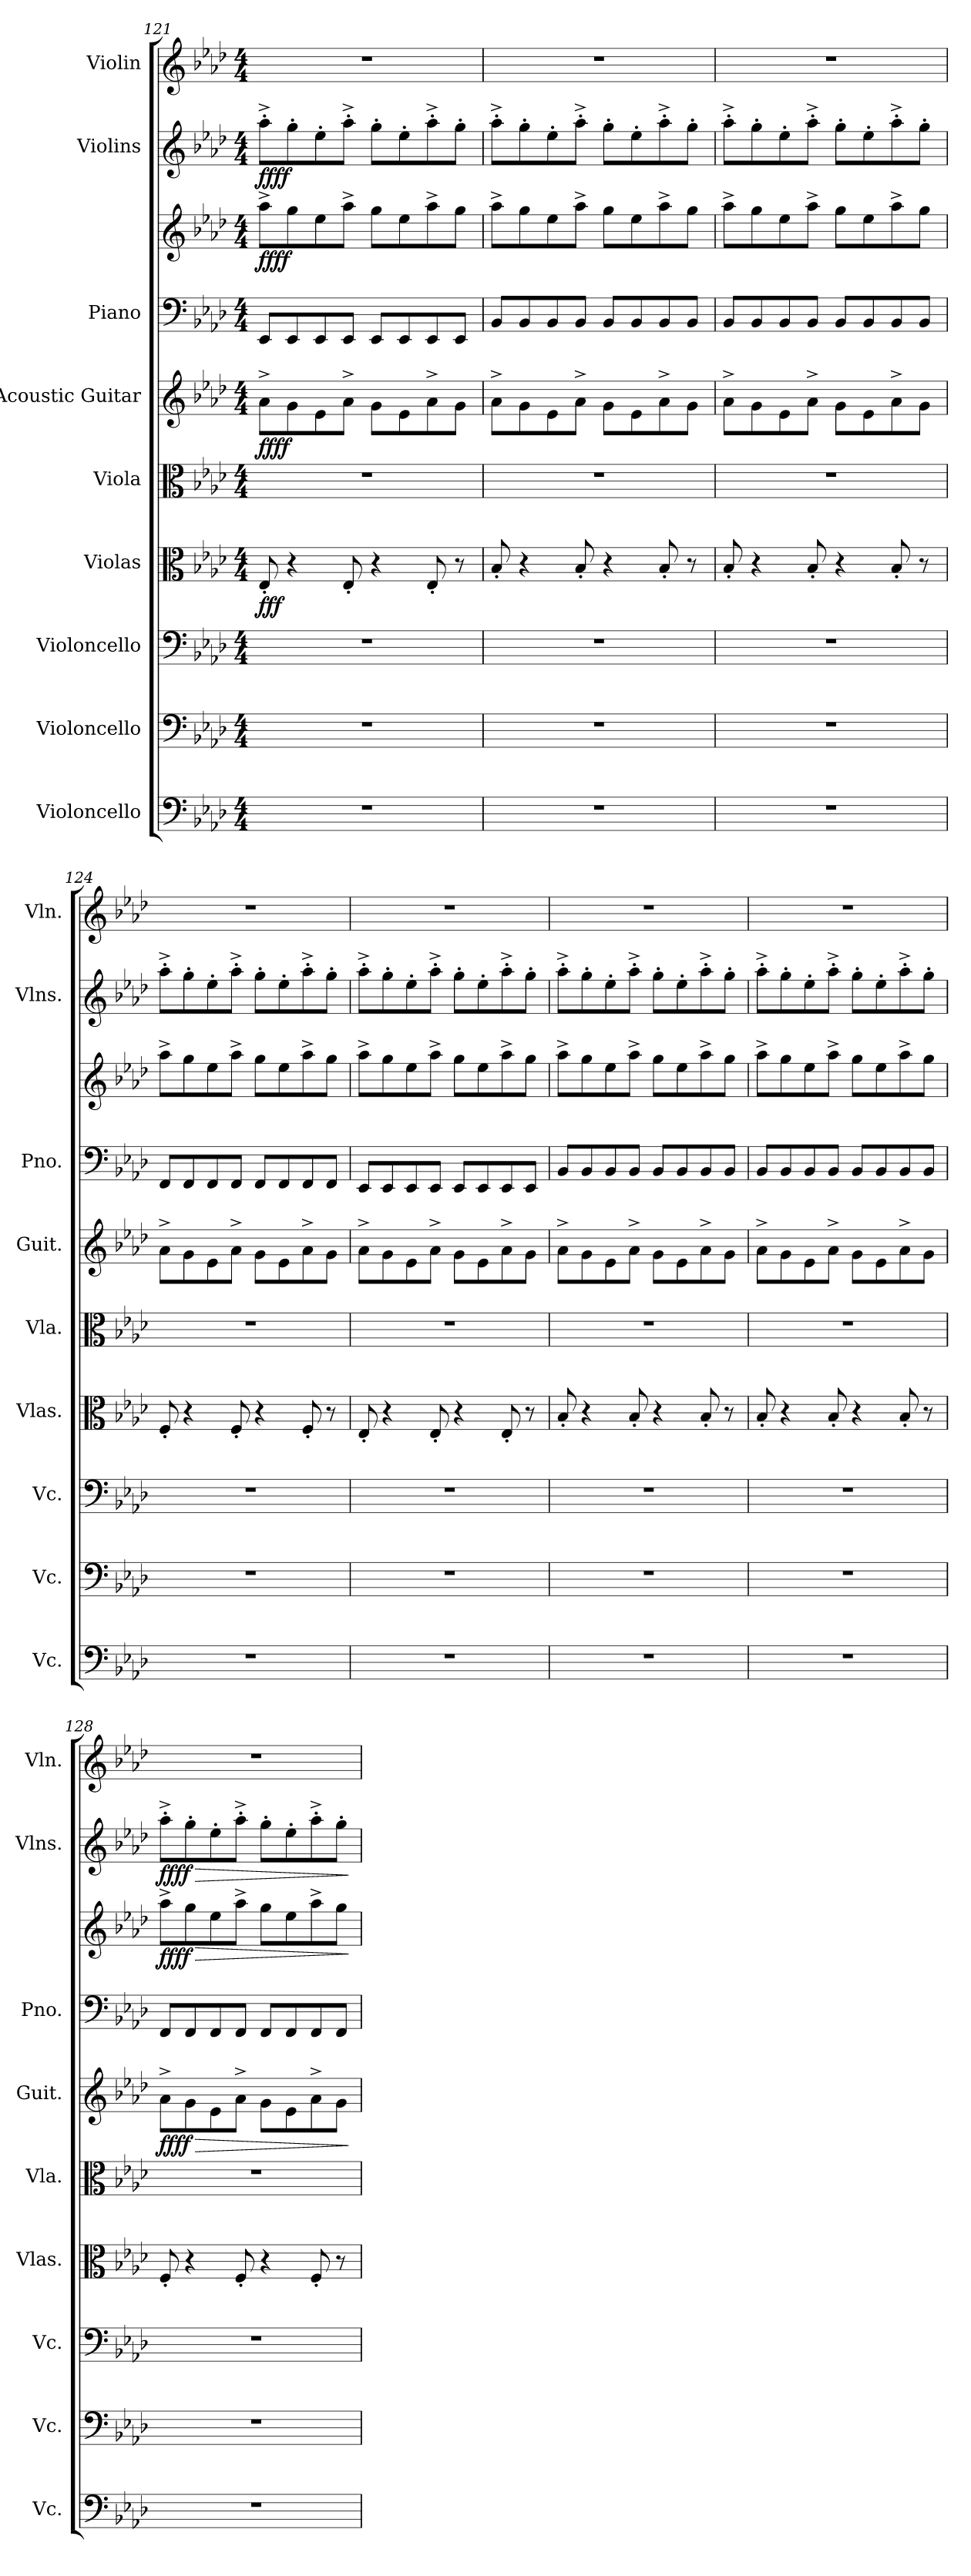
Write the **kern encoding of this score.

**kern	**kern	**kern	**kern	**dynam	**kern	**kern	**dynam	**kern	**kern	**dynam	**kern	**dynam	**kern
*part9	*part8	*part7	*part6	*part6	*part5	*part4	*part4	*part3	*part3	*part3	*part2	*part2	*part1
*staff10	*staff9	*staff8	*staff7	*staff7	*staff6	*staff5	*staff5	*staff4	*staff3	*staff3/4	*staff2	*staff2	*staff1
*I"Violoncello	*I"Violoncello	*I"Violoncello	*I"Violas	*	*I"Viola	*I"Acoustic Guitar	*	*I"Piano	*	*	*I"Violins	*	*I"Violin
*I'Vc.	*I'Vc.	*I'Vc.	*I'Vlas.	*	*I'Vla.	*I'Guit.	*	*I'Pno.	*	*	*I'Vlns.	*	*I'Vln.
*clefF4	*clefF4	*clefF4	*clefC3	*	*clefC3	*	*	*clefF4	*clefG2	*	*clefG2	*	*clefG2
*k[b-e-a-d-]	*k[b-e-a-d-]	*k[b-e-a-d-]	*k[b-e-a-d-]	*	*k[b-e-a-d-]	*k[b-e-a-d-]	*	*k[b-e-a-d-]	*k[b-e-a-d-]	*	*k[b-e-a-d-]	*	*k[b-e-a-d-]
*M4/4	*M4/4	*M4/4	*M4/4	*	*M4/4	*M4/4	*	*M4/4	*M4/4	*	*M4/4	*	*M4/4
=121	=121	=121	=121	=121	=121	=121	=121	=121	=121	=121	=121	=121	=121
!	!	!	!	!LO:DY:b	!	!	!LO:DY:b	!	!	!LO:DY:b	!	!LO:DY:b	!
1r	1r	1r	8E-'/	fff	1r	8a-^\L	ffff	8EE-/L	8aa-^\L	ffff	8aa-'^\L	ffff	1r
.	.	.	4r	.	.	8g\	.	8EE-/	8gg\	.	8gg'\	.	.
.	.	.	.	.	.	8e-\	.	8EE-/	8ee-\	.	8ee-'\	.	.
.	.	.	8E-'/	.	.	8a-^\J	.	8EE-/J	8aa-^\J	.	8aa-'^\J	.	.
.	.	.	4r	.	.	8g\L	.	8EE-/L	8gg\L	.	8gg'\L	.	.
.	.	.	.	.	.	8e-\	.	8EE-/	8ee-\	.	8ee-'\	.	.
.	.	.	8E-'/	.	.	8a-^\	.	8EE-/	8aa-^\	.	8aa-'^\	.	.
.	.	.	8r	.	.	8g\J	.	8EE-/J	8gg\J	.	8gg'\J	.	.
!!LO:PB:g=z
=122	=122	=122	=122	=122	=122	=122	=122	=122	=122	=122	=122	=122	=122
1r	1r	1r	8B-'/	.	1r	8a-^\L	.	8BB-/L	8aa-^\L	.	8aa-'^\L	.	1r
.	.	.	4r	.	.	8g\	.	8BB-/	8gg\	.	8gg'\	.	.
.	.	.	.	.	.	8e-\	.	8BB-/	8ee-\	.	8ee-'\	.	.
.	.	.	8B-'/	.	.	8a-^\J	.	8BB-/J	8aa-^\J	.	8aa-'^\J	.	.
.	.	.	4r	.	.	8g\L	.	8BB-/L	8gg\L	.	8gg'\L	.	.
.	.	.	.	.	.	8e-\	.	8BB-/	8ee-\	.	8ee-'\	.	.
.	.	.	8B-'/	.	.	8a-^\	.	8BB-/	8aa-^\	.	8aa-'^\	.	.
.	.	.	8r	.	.	8g\J	.	8BB-/J	8gg\J	.	8gg'\J	.	.
=123	=123	=123	=123	=123	=123	=123	=123	=123	=123	=123	=123	=123	=123
1r	1r	1r	8B-'/	.	1r	8a-^\L	.	8BB-/L	8aa-^\L	.	8aa-'^\L	.	1r
.	.	.	4r	.	.	8g\	.	8BB-/	8gg\	.	8gg'\	.	.
.	.	.	.	.	.	8e-\	.	8BB-/	8ee-\	.	8ee-'\	.	.
.	.	.	8B-'/	.	.	8a-^\J	.	8BB-/J	8aa-^\J	.	8aa-'^\J	.	.
.	.	.	4r	.	.	8g\L	.	8BB-/L	8gg\L	.	8gg'\L	.	.
.	.	.	.	.	.	8e-\	.	8BB-/	8ee-\	.	8ee-'\	.	.
.	.	.	8B-'/	.	.	8a-^\	.	8BB-/	8aa-^\	.	8aa-'^\	.	.
.	.	.	8r	.	.	8g\J	.	8BB-/J	8gg\J	.	8gg'\J	.	.
=124	=124	=124	=124	=124	=124	=124	=124	=124	=124	=124	=124	=124	=124
1r	1r	1r	8F'/	.	1r	8a-^\L	.	8FF/L	8aa-^\L	.	8aa-'^\L	.	1r
.	.	.	4r	.	.	8g\	.	8FF/	8gg\	.	8gg'\	.	.
.	.	.	.	.	.	8e-\	.	8FF/	8ee-\	.	8ee-'\	.	.
.	.	.	8F'/	.	.	8a-^\J	.	8FF/J	8aa-^\J	.	8aa-'^\J	.	.
.	.	.	4r	.	.	8g\L	.	8FF/L	8gg\L	.	8gg'\L	.	.
.	.	.	.	.	.	8e-\	.	8FF/	8ee-\	.	8ee-'\	.	.
.	.	.	8F'/	.	.	8a-^\	.	8FF/	8aa-^\	.	8aa-'^\	.	.
.	.	.	8r	.	.	8g\J	.	8FF/J	8gg\J	.	8gg'\J	.	.
=125	=125	=125	=125	=125	=125	=125	=125	=125	=125	=125	=125	=125	=125
1r	1r	1r	8E-'/	.	1r	8a-^\L	.	8EE-/L	8aa-^\L	.	8aa-'^\L	.	1r
.	.	.	4r	.	.	8g\	.	8EE-/	8gg\	.	8gg'\	.	.
.	.	.	.	.	.	8e-\	.	8EE-/	8ee-\	.	8ee-'\	.	.
.	.	.	8E-'/	.	.	8a-^\J	.	8EE-/J	8aa-^\J	.	8aa-'^\J	.	.
.	.	.	4r	.	.	8g\L	.	8EE-/L	8gg\L	.	8gg'\L	.	.
.	.	.	.	.	.	8e-\	.	8EE-/	8ee-\	.	8ee-'\	.	.
.	.	.	8E-'/	.	.	8a-^\	.	8EE-/	8aa-^\	.	8aa-'^\	.	.
.	.	.	8r	.	.	8g\J	.	8EE-/J	8gg\J	.	8gg'\J	.	.
!!LO:PB:g=z
=126	=126	=126	=126	=126	=126	=126	=126	=126	=126	=126	=126	=126	=126
1r	1r	1r	8B-'/	.	1r	8a-^\L	.	8BB-/L	8aa-^\L	.	8aa-'^\L	.	1r
.	.	.	4r	.	.	8g\	.	8BB-/	8gg\	.	8gg'\	.	.
.	.	.	.	.	.	8e-\	.	8BB-/	8ee-\	.	8ee-'\	.	.
.	.	.	8B-'/	.	.	8a-^\J	.	8BB-/J	8aa-^\J	.	8aa-'^\J	.	.
.	.	.	4r	.	.	8g\L	.	8BB-/L	8gg\L	.	8gg'\L	.	.
.	.	.	.	.	.	8e-\	.	8BB-/	8ee-\	.	8ee-'\	.	.
.	.	.	8B-'/	.	.	8a-^\	.	8BB-/	8aa-^\	.	8aa-'^\	.	.
.	.	.	8r	.	.	8g\J	.	8BB-/J	8gg\J	.	8gg'\J	.	.
=127	=127	=127	=127	=127	=127	=127	=127	=127	=127	=127	=127	=127	=127
1r	1r	1r	8B-'/	.	1r	8a-^\L	.	8BB-/L	8aa-^\L	.	8aa-'^\L	.	1r
.	.	.	4r	.	.	8g\	.	8BB-/	8gg\	.	8gg'\	.	.
.	.	.	.	.	.	8e-\	.	8BB-/	8ee-\	.	8ee-'\	.	.
.	.	.	8B-'/	.	.	8a-^\J	.	8BB-/J	8aa-^\J	.	8aa-'^\J	.	.
.	.	.	4r	.	.	8g\L	.	8BB-/L	8gg\L	.	8gg'\L	.	.
.	.	.	.	.	.	8e-\	.	8BB-/	8ee-\	.	8ee-'\	.	.
.	.	.	8B-'/	.	.	8a-^\	.	8BB-/	8aa-^\	.	8aa-'^\	.	.
.	.	.	8r	.	.	8g\J	.	8BB-/J	8gg\J	.	8gg'\J	.	.
=128	=128	=128	=128	=128	=128	=128	=128	=128	=128	=128	=128	=128	=128
!	!	!	!	!	!	!	!LO:HP:b	!	!	!LO:HP:b	!	!LO:HP:b	!
!	!	!	!	!	!	!	!LO:DY:n=1:b	!	!	!LO:DY:n=1:b	!	!LO:DY:n=1:b	!
1r	1r	1r	8F'/	.	1r	8a-^\L	> ffff	8FF/L	8aa-^\L	> ffff	8aa-'^\L	> ffff	1r
.	.	.	4r	.	.	8g\	.	8FF/	8gg\	.	8gg'\	.	.
.	.	.	.	.	.	8e-\	.	8FF/	8ee-\	.	8ee-'\	.	.
.	.	.	8F'/	.	.	8a-^\J	.	8FF/J	8aa-^\J	.	8aa-'^\J	.	.
.	.	.	4r	.	.	8g\L	.	8FF/L	8gg\L	.	8gg'\L	.	.
.	.	.	.	.	.	8e-\	.	8FF/	8ee-\	.	8ee-'\	.	.
.	.	.	8F'/	.	.	8a-^\	.	8FF/	8aa-^\	.	8aa-'^\	.	.
.	.	.	8r	.	.	8g\J	.	8FF/J	8gg\J	.	8gg'\J	.	.
.	.	.	.	.	.	.	]	.	.	]	.	]	.
=	=	=	=	=	=	=	=	=	=	=	=	=	=
*-	*-	*-	*-	*-	*-	*-	*-	*-	*-	*-	*-	*-	*-
